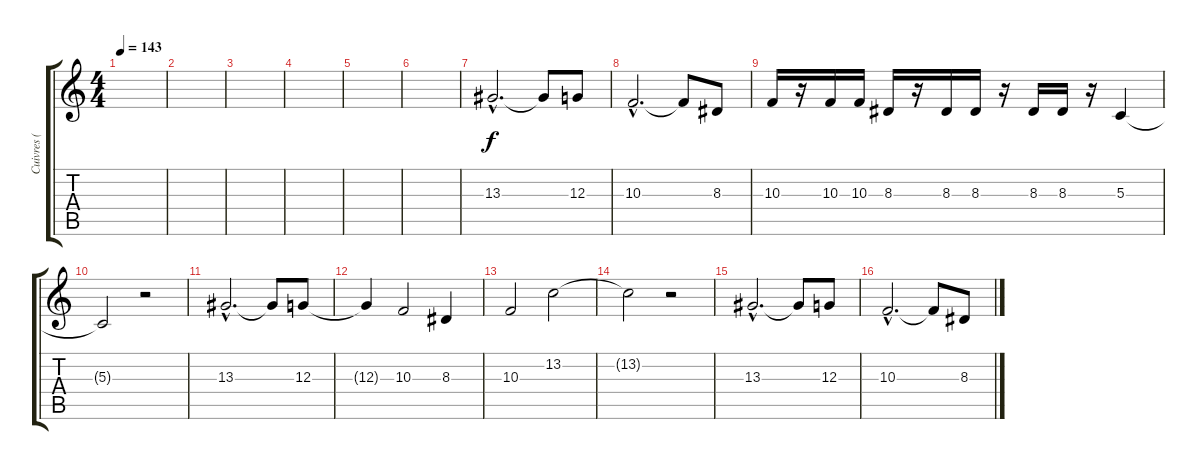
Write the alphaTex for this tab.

\track ("Cuivres ( solo )" "Cuivres ( ") {instrument trombone}
\staff {score tabs}
\tuning (E4 B3 G3 D3 A2 E2) {hide}
\ts (4 4)
\tempo 143
\clef g2
\ks c
|
|
|
|
|
|
13.3{hac}.2{d} 13.3{t}.8 12.3.8 |
10.3{hac}.2{d} 10.3{t}.8 8.3.8 |
10.3.16 r.16 10.3.16 10.3.16 8.3.16 r.16 8.3.16 8.3.16 r.16 8.3.16 8.3.16 r.16 5.3.4 |
5.3{t}.2 r.2 |
13.3{hac}.2{d volume 13 instrument tuba} 13.3{t}.8 12.3.8 |
12.3{t}.4{volume 13 instrument tuba} 10.3.2 8.3.4 |
10.3.2{volume 13 instrument tuba} 13.2.2 |
13.2{t}.2 r.2 |
13.3{hac}.2{d volume 16 instrument trombone} 13.3{t}.8 12.3.8 |
10.3{hac}.2{d} 10.3{t}.8 8.3.8
